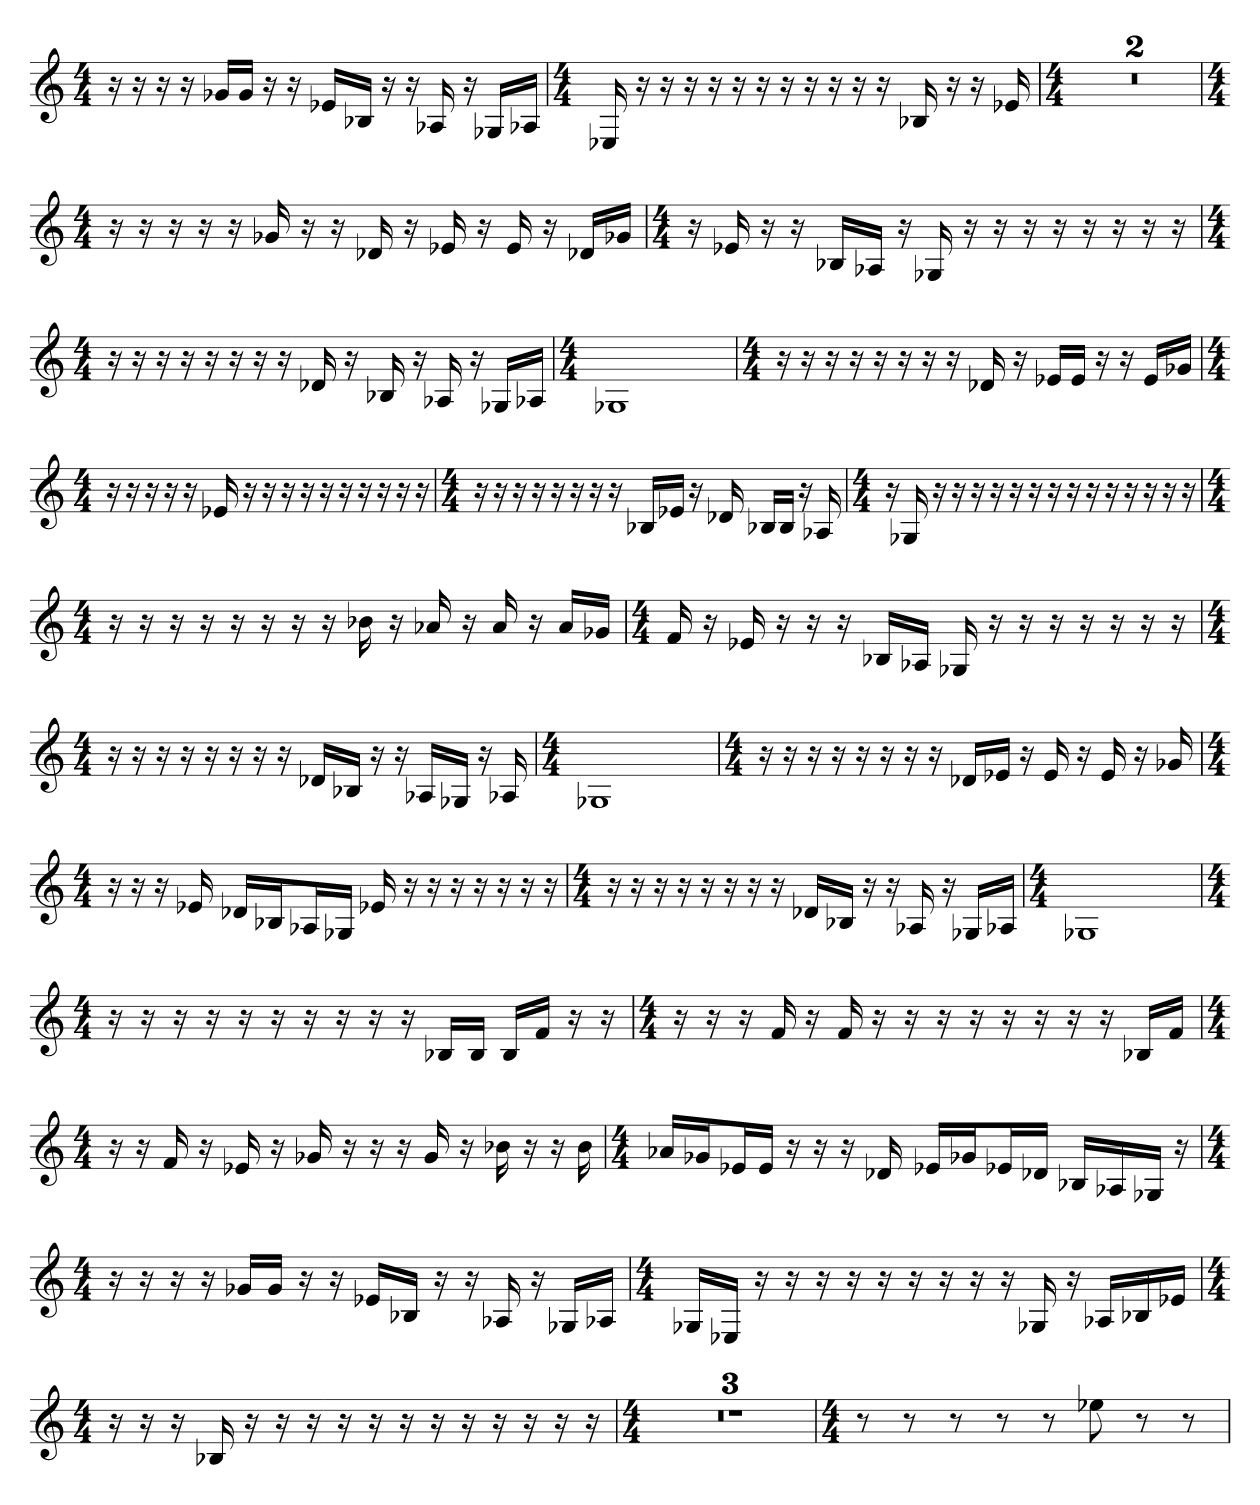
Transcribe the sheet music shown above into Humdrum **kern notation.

**kern
*part1
*staff1
*M4/4
=
16r
16r
16r
16r
16g-XLL
16g-JJ
16r
16r
16e-XLL
16B-XJJ
16r
16r
16A-X
16r
16G-XLL
16A-XJJ
=
*M4/4
16E-X
16r
16r
16r
16r
16r
16r
16r
16r
16r
16r
16r
16B-X
16r
16r
16e-X
=
*M4/4
1r
=
*M4/4
1r
=
*M4/4
16r
16r
16r
16r
16r
16g-X
16r
16r
16d-X
16r
16e-X
16r
16e-
16r
16d-XLL
16g-XJJ
=
*M4/4
16r
16e-X
16r
16r
16B-XLL
16A-XJJ
16r
16G-X
16r
16r
16r
16r
16r
16r
16r
16r
=
*M4/4
16r
16r
16r
16r
16r
16r
16r
16r
16d-X
16r
16B-X
16r
16A-X
16r
16G-XLL
16A-XJJ
=
*M4/4
1G-X
=
*M4/4
16r
16r
16r
16r
16r
16r
16r
16r
16d-X
16r
16e-XLL
16e-JJ
16r
16r
16e-LL
16g-XJJ
=
*M4/4
16r
16r
16r
16r
16r
16e-X
16r
16r
16r
16r
16r
16r
16r
16r
16r
16r
=
*M4/4
16r
16r
16r
16r
16r
16r
16r
16r
16B-XLL
16e-XJJ
16r
16d-X
16B-XLL
16B-JJ
16r
16A-X
=
*M4/4
16r
16G-X
16r
16r
16r
16r
16r
16r
16r
16r
16r
16r
16r
16r
16r
16r
=
*M4/4
16r
16r
16r
16r
16r
16r
16r
16r
16b-X
16r
16a-X
16r
16a-
16r
16a-LL
16g-XJJ
=
*M4/4
16f
16r
16e-X
16r
16r
16r
16B-XLL
16A-XJJ
16G-X
16r
16r
16r
16r
16r
16r
16r
=
*M4/4
16r
16r
16r
16r
16r
16r
16r
16r
16d-XLL
16B-XJJ
16r
16r
16A-XLL
16G-XJJ
16r
16A-X
=
*M4/4
1G-X
=
*M4/4
16r
16r
16r
16r
16r
16r
16r
16r
16d-XLL
16e-XJJ
16r
16e-
16r
16e-
16r
16g-X
=
*M4/4
16r
16r
16r
16e-X
16d-XLL
16B-XJ
16A-XL
16G-XJJ
16e-X
16r
16r
16r
16r
16r
16r
16r
=
*M4/4
16r
16r
16r
16r
16r
16r
16r
16r
16d-XLL
16B-XJJ
16r
16r
16A-X
16r
16G-XLL
16A-XJJ
=
*M4/4
1G-X
=
*M4/4
16r
16r
16r
16r
16r
16r
16r
16r
16r
16r
16B-XLL
16B-JJ
16B-LL
16fJJ
16r
16r
=
*M4/4
16r
16r
16r
16f
16r
16f
16r
16r
16r
16r
16r
16r
16r
16r
16B-XLL
16fJJ
=
*M4/4
16r
16r
16f
16r
16e-X
16r
16g-X
16r
16r
16r
16g-
16r
16b-X
16r
16r
16b-
=
*M4/4
16a-XLL
16g-XJ
16e-XL
16e-JJ
16r
16r
16r
16d-X
16e-XLL
16g-XJ
16e-XL
16d-XJJ
16B-XLL
16A-X
16G-XJJ
16r
=
*M4/4
16r
16r
16r
16r
16g-XLL
16g-JJ
16r
16r
16e-XLL
16B-XJJ
16r
16r
16A-X
16r
16G-XLL
16A-XJJ
=
*M4/4
16G-XLL
16E-XJJ
16r
16r
16r
16r
16r
16r
16r
16r
16r
16G-X
16r
16A-XLL
16B-X
16e-XJJ
=
*M4/4
16r
16r
16r
16B-X
16r
16r
16r
16r
16r
16r
16r
16r
16r
16r
16r
16r
=
*M4/4
1r
=
*M4/4
1r
=
*M4/4
1r
=
*M4/4
8r
8r
8r
8r
8r
8ee-X
8r
8r
=
*-
